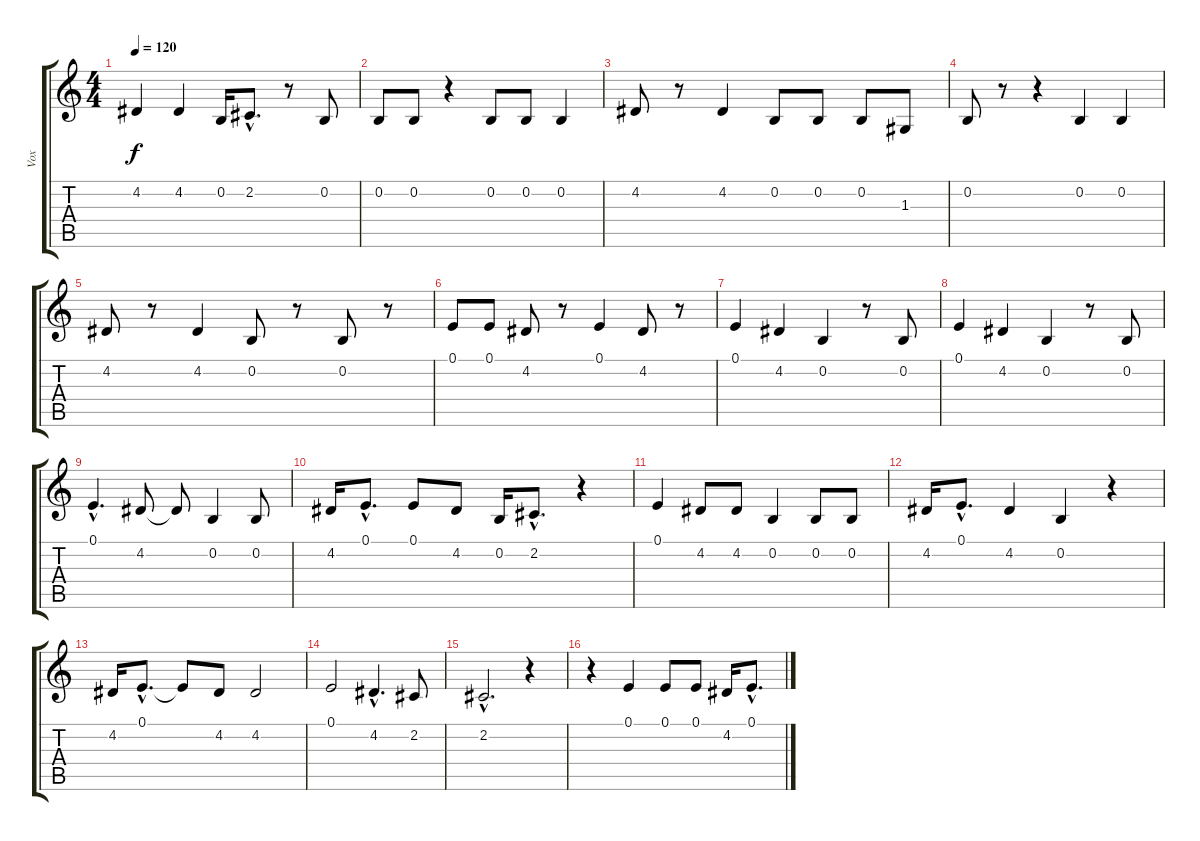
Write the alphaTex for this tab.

\track ("Vox" "Vox") {instrument drawbarorgan}
\staff {score tabs}
\tuning (E4 B3 G3 D3 A2 E2) {hide}
\ts (4 4)
\tempo 120
\clef g2
\ks c
4.2.4{dy f} 4.2.4 0.2.16 2.2{hac}.8{d} r.8 0.2.8 |
0.2.8 0.2.8 r.4 0.2.8 0.2.8 0.2.4 |
4.2.8 r.8 4.2.4 0.2.8 0.2.8 0.2.8 1.3.8 |
0.2.8 r.8 r.4 0.2.4 0.2.4 |
4.2.8 r.8 4.2.4 0.2.8 r.8 0.2.8 r.8 |
0.1.8 0.1.8 4.2.8 r.8 0.1.4 4.2.8 r.8 |
0.1.4 4.2.4 0.2.4 r.8 0.2.8 |
0.1.4 4.2.4 0.2.4 r.8 0.2.8 |
0.1{hac}.4{d} 4.2.8 4.2{t}.8 0.2.4 0.2.8 |
4.2.16 0.1{hac}.8{d} 0.1.8 4.2.8 0.2.16 2.2{hac}.8{d} r.4 |
0.1.4 4.2.8 4.2.8 0.2.4 0.2.8 0.2.8 |
4.2.16 0.1{hac}.8{d} 4.2.4 0.2.4 r.4 |
4.2.16 0.1{hac}.8{d} 0.1{t}.8 4.2.8 4.2.2 |
0.1.2 4.2{hac}.4{d} 2.2.8 |
2.2{hac}.2{d} r.4 |
r.4 0.1.4 0.1.8 0.1.8 4.2.16 0.1{hac}.8{d}
